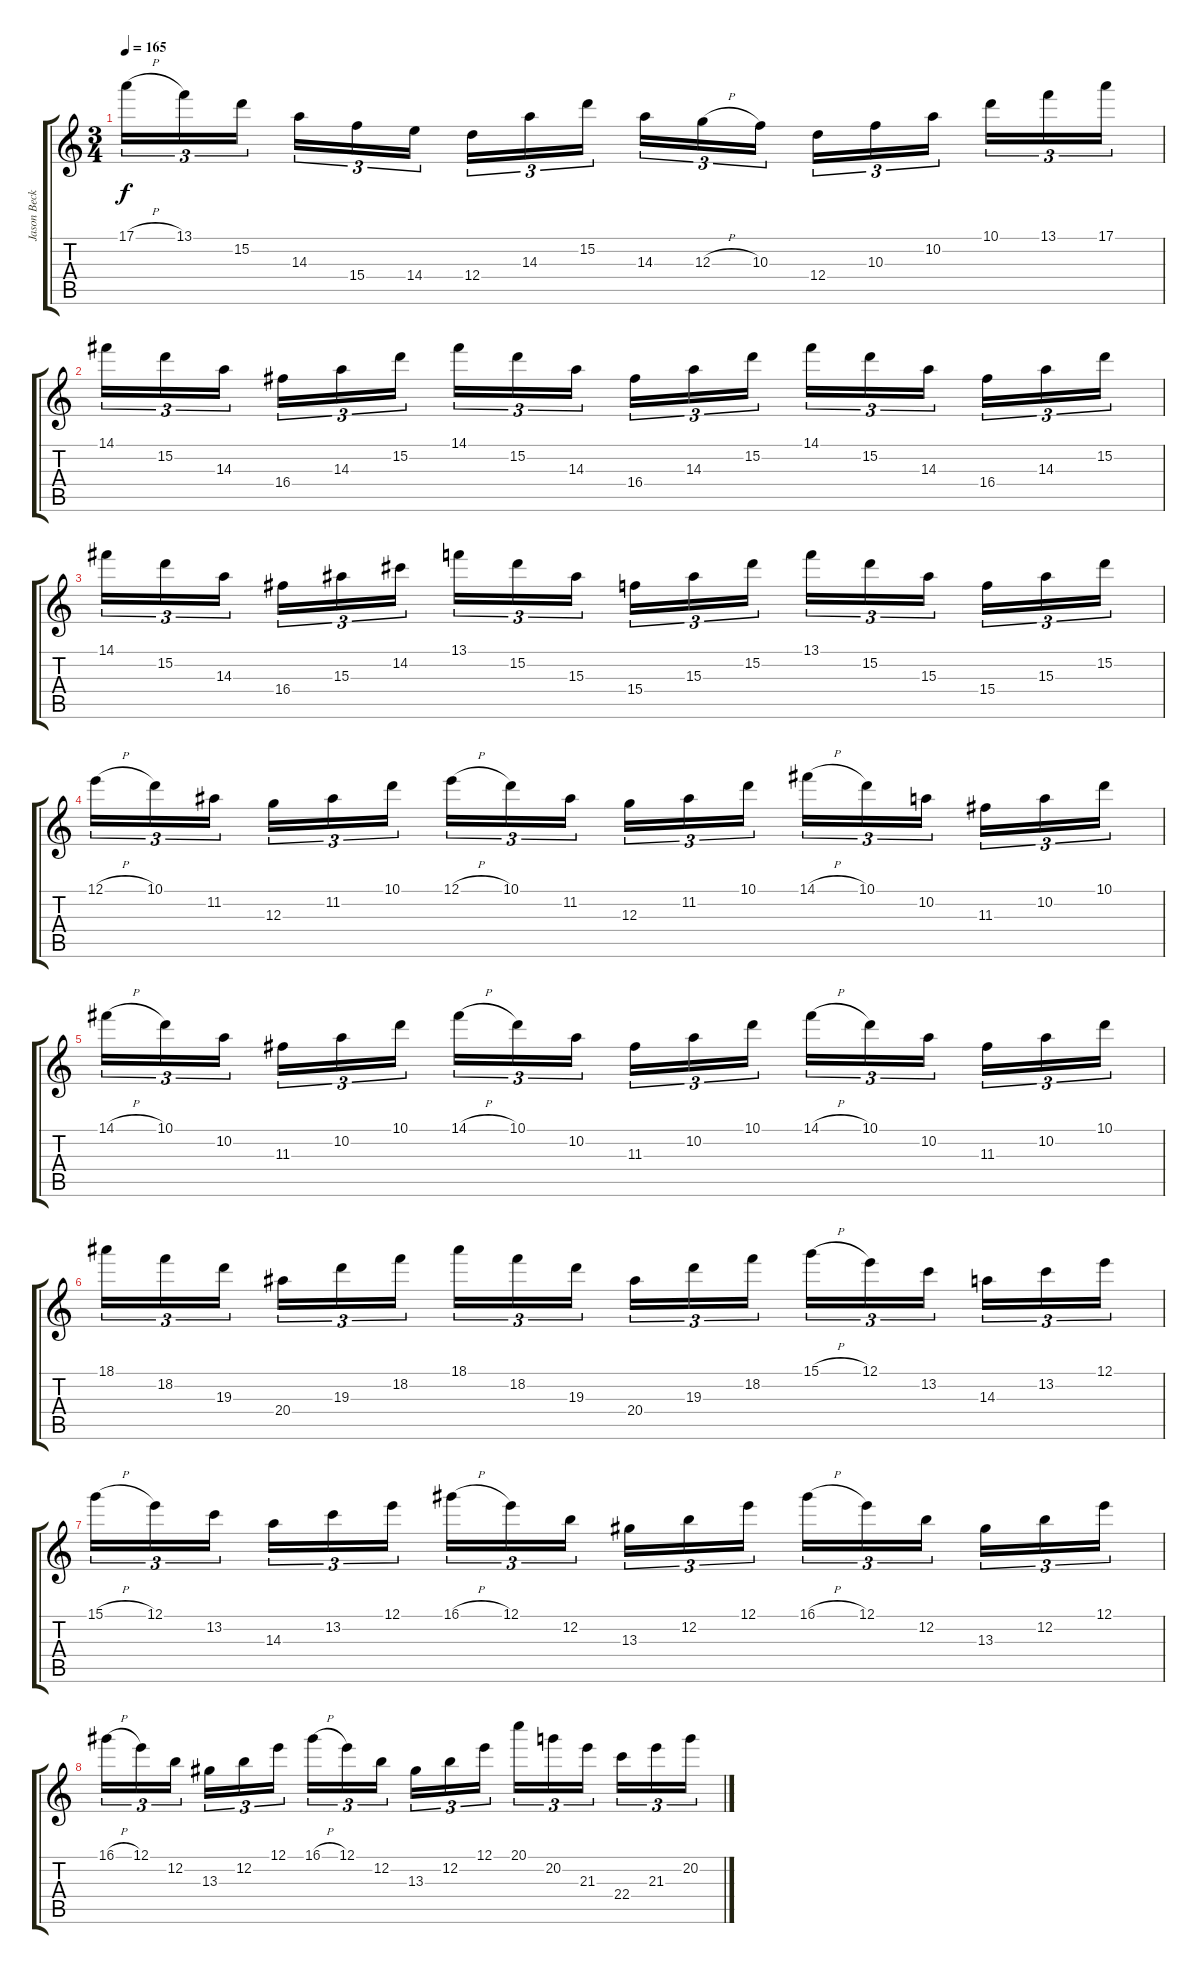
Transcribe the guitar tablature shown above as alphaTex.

\track ("Jason Becker" "Jason Beck") {instrument distortionguitar}
\staff {score tabs}
\tuning (E4 B3 G3 D3 A2 E2) {hide}
\ts (3 4)
\tempo 165
\clef g2
\ks c
17.1{h}.16{tu (3 2) dy f} 13.1.16{tu (3 2)} 15.2.16{tu (3 2)} 14.3.16{tu (3 2)} 15.4.16{tu (3 2)} 14.4.16{tu (3 2)} 12.4.16{tu (3 2)} 14.3.16{tu (3 2)} 15.2.16{tu (3 2)} 14.3.16{tu (3 2)} 12.3{h}.16{tu (3 2)} 10.3.16{tu (3 2)} 12.4.16{tu (3 2)} 10.3.16{tu (3 2)} 10.2.16{tu (3 2)} 10.1.16{tu (3 2)} 13.1.16{tu (3 2)} 17.1.16{tu (3 2)} |
14.1.16{tu (3 2)} 15.2.16{tu (3 2)} 14.3.16{tu (3 2)} 16.4.16{tu (3 2)} 14.3.16{tu (3 2)} 15.2.16{tu (3 2)} 14.1.16{tu (3 2)} 15.2.16{tu (3 2)} 14.3.16{tu (3 2)} 16.4.16{tu (3 2)} 14.3.16{tu (3 2)} 15.2.16{tu (3 2)} 14.1.16{tu (3 2)} 15.2.16{tu (3 2)} 14.3.16{tu (3 2)} 16.4.16{tu (3 2)} 14.3.16{tu (3 2)} 15.2.16{tu (3 2)} |
14.1.16{tu (3 2)} 15.2.16{tu (3 2)} 14.3.16{tu (3 2)} 16.4.16{tu (3 2)} 15.3.16{tu (3 2)} 14.2.16{tu (3 2)} 13.1.16{tu (3 2)} 15.2.16{tu (3 2)} 15.3.16{tu (3 2)} 15.4.16{tu (3 2)} 15.3.16{tu (3 2)} 15.2.16{tu (3 2)} 13.1.16{tu (3 2)} 15.2.16{tu (3 2)} 15.3.16{tu (3 2)} 15.4.16{tu (3 2)} 15.3.16{tu (3 2)} 15.2.16{tu (3 2)} |
12.1{h}.16{tu (3 2)} 10.1.16{tu (3 2)} 11.2.16{tu (3 2)} 12.3.16{tu (3 2)} 11.2.16{tu (3 2)} 10.1.16{tu (3 2)} 12.1{h}.16{tu (3 2)} 10.1.16{tu (3 2)} 11.2.16{tu (3 2)} 12.3.16{tu (3 2)} 11.2.16{tu (3 2)} 10.1.16{tu (3 2)} 14.1{h}.16{tu (3 2)} 10.1.16{tu (3 2)} 10.2.16{tu (3 2)} 11.3.16{tu (3 2)} 10.2.16{tu (3 2)} 10.1.16{tu (3 2)} |
14.1{h}.16{tu (3 2)} 10.1.16{tu (3 2)} 10.2.16{tu (3 2)} 11.3.16{tu (3 2)} 10.2.16{tu (3 2)} 10.1.16{tu (3 2)} 14.1{h}.16{tu (3 2)} 10.1.16{tu (3 2)} 10.2.16{tu (3 2)} 11.3.16{tu (3 2)} 10.2.16{tu (3 2)} 10.1.16{tu (3 2)} 14.1{h}.16{tu (3 2)} 10.1.16{tu (3 2)} 10.2.16{tu (3 2)} 11.3.16{tu (3 2)} 10.2.16{tu (3 2)} 10.1.16{tu (3 2)} |
18.1.16{tu (3 2)} 18.2.16{tu (3 2)} 19.3.16{tu (3 2)} 20.4.16{tu (3 2)} 19.3.16{tu (3 2)} 18.2.16{tu (3 2)} 18.1.16{tu (3 2)} 18.2.16{tu (3 2)} 19.3.16{tu (3 2)} 20.4.16{tu (3 2)} 19.3.16{tu (3 2)} 18.2.16{tu (3 2)} 15.1{h}.16{tu (3 2)} 12.1.16{tu (3 2)} 13.2.16{tu (3 2)} 14.3.16{tu (3 2)} 13.2.16{tu (3 2)} 12.1.16{tu (3 2)} |
15.1{h}.16{tu (3 2)} 12.1.16{tu (3 2)} 13.2.16{tu (3 2)} 14.3.16{tu (3 2)} 13.2.16{tu (3 2)} 12.1.16{tu (3 2)} 16.1{h}.16{tu (3 2)} 12.1.16{tu (3 2)} 12.2.16{tu (3 2)} 13.3.16{tu (3 2)} 12.2.16{tu (3 2)} 12.1.16{tu (3 2)} 16.1{h}.16{tu (3 2)} 12.1.16{tu (3 2)} 12.2.16{tu (3 2)} 13.3.16{tu (3 2)} 12.2.16{tu (3 2)} 12.1.16{tu (3 2)} |
16.1{h}.16{tu (3 2)} 12.1.16{tu (3 2)} 12.2.16{tu (3 2)} 13.3.16{tu (3 2)} 12.2.16{tu (3 2)} 12.1.16{tu (3 2)} 16.1{h}.16{tu (3 2)} 12.1.16{tu (3 2)} 12.2.16{tu (3 2)} 13.3.16{tu (3 2)} 12.2.16{tu (3 2)} 12.1.16{tu (3 2)} 20.1.16{tu (3 2)} 20.2.16{tu (3 2)} 21.3.16{tu (3 2)} 22.4.16{tu (3 2)} 21.3.16{tu (3 2)} 20.2.16{tu (3 2)}
